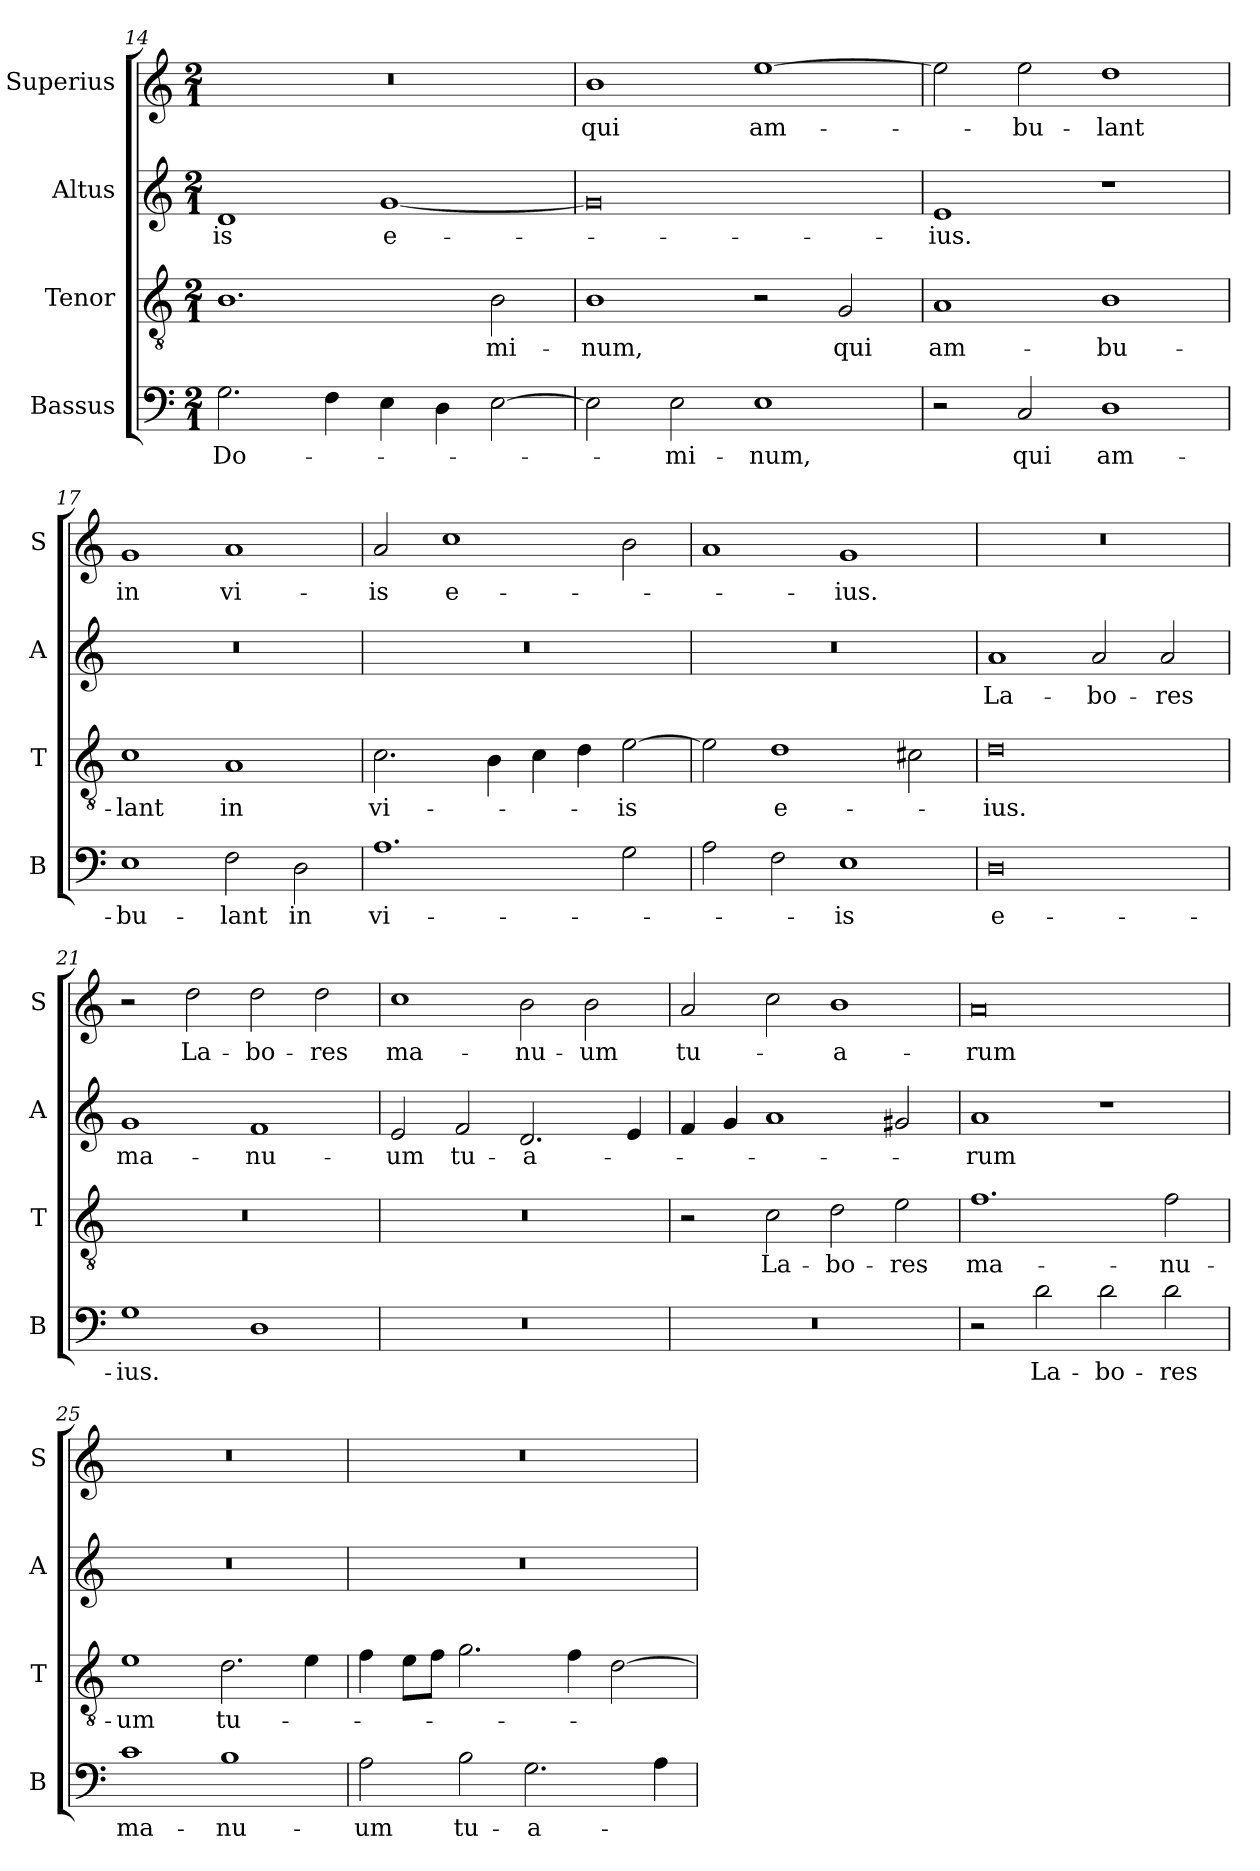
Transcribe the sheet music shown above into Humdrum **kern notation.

**kern	**text	**kern	**text	**kern	**text	**kern	**text
*part4	*part4	*part3	*part3	*part2	*part2	*part1	*part1
*staff4	*staff4	*staff3	*staff3	*staff2	*staff2	*staff1	*staff1
*I"Bassus	*	*I"Tenor	*	*I"Altus	*	*I"Superius	*
*I'B	*	*I'T	*	*I'A	*	*I'S	*
*clefF4	*	*clefGv2	*	*clefG2	*	*clefG2	*
*k[]	*	*k[]	*	*k[]	*	*k[]	*
*M2/1	*	*M2/1	*	*M2/1	*	*M2/1	*
=14	=14	=14	=14	=14	=14	=14	=14
2.G	Do-	1.B	.	1d	-is	0r	.
4F	.	.	.	.	.	.	.
4E	.	.	.	[1g	e-	.	.
4D	.	.	.	.	.	.	.
[2E	.	2B	-mi-	.	.	.	.
=15	=15	=15	=15	=15	=15	=15	=15
2E]	.	1B	-num,	0g]	.	1b	qui
2E	-mi-	.	.	.	.	.	.
1E	-num,	2r	.	.	.	[1ee	am-
.	.	2G	qui	.	.	.	.
=16	=16	=16	=16	=16	=16	=16	=16
2r	.	1A	am-	1e	-ius.	2ee]	.
2C	qui	.	.	.	.	2ee	-bu-
1D	am-	1B	-bu-	1r	.	1dd	-lant
=17	=17	=17	=17	=17	=17	=17	=17
1E	-bu-	1c	-lant	0r	.	1g	in
2F	-lant	1A	in	.	.	1a	vi-
2D	in	.	.	.	.	.	.
=18	=18	=18	=18	=18	=18	=18	=18
1.A	vi-	2.c	vi-	0r	.	2a	-is
.	.	.	.	.	.	1cc	e-
.	.	4B	.	.	.	.	.
.	.	4c	.	.	.	.	.
.	.	4d	.	.	.	.	.
2G	.	[2e	-is	.	.	2b	.
=19	=19	=19	=19	=19	=19	=19	=19
2A	.	2e]	.	0r	.	1a	.
2F	.	1d	e-	.	.	.	.
1E	-is	.	.	.	.	1g	-ius.
.	.	2c#X	.	.	.	.	.
=20	=20	=20	=20	=20	=20	=20	=20
0D	e-	0d	-ius.	1a	La-	0r	.
.	.	.	.	2a	-bo-	.	.
.	.	.	.	2a	-res	.	.
=21	=21	=21	=21	=21	=21	=21	=21
1G	-ius.	0r	.	1g	ma-	2r	.
.	.	.	.	.	.	2dd	La-
1D	.	.	.	1f	-nu-	2dd	-bo-
.	.	.	.	.	.	2dd	-res
=22	=22	=22	=22	=22	=22	=22	=22
0r	.	0r	.	2e	-um	1cc	ma-
.	.	.	.	2f	tu-	.	.
.	.	.	.	2.d	-a-	2b	-nu-
.	.	.	.	.	.	2b	-um
.	.	.	.	4e	.	.	.
=23	=23	=23	=23	=23	=23	=23	=23
0r	.	2r	.	4f	.	2a	tu-
.	.	.	.	4g	.	.	.
.	.	2c	La-	1a	.	2cc	.
.	.	2d	-bo-	.	.	1b	-a-
.	.	2e	-res	2g#X	.	.	.
=24	=24	=24	=24	=24	=24	=24	=24
2r	.	1.f	ma-	1a	-rum	0a	-rum
2d	La-	.	.	.	.	.	.
2d	-bo-	.	.	1r	.	.	.
2d	-res	2f	-nu-	.	.	.	.
=25	=25	=25	=25	=25	=25	=25	=25
1c	ma-	1e	-um	0r	.	0r	.
1B	-nu-	2.d	tu-	.	.	.	.
.	.	4e	.	.	.	.	.
=26	=26	=26	=26	=26	=26	=26	=26
2A	-um	4f	.	0r	.	0r	.
.	.	8eL	.	.	.	.	.
.	.	8fJ	.	.	.	.	.
2B	tu-	2.g	.	.	.	.	.
2.G	-a-	.	.	.	.	.	.
.	.	4f	.	.	.	.	.
.	.	[2d	.	.	.	.	.
4A	.	.	.	.	.	.	.
=	=	=	=	=	=	=	=
*-	*-	*-	*-	*-	*-	*-	*-
